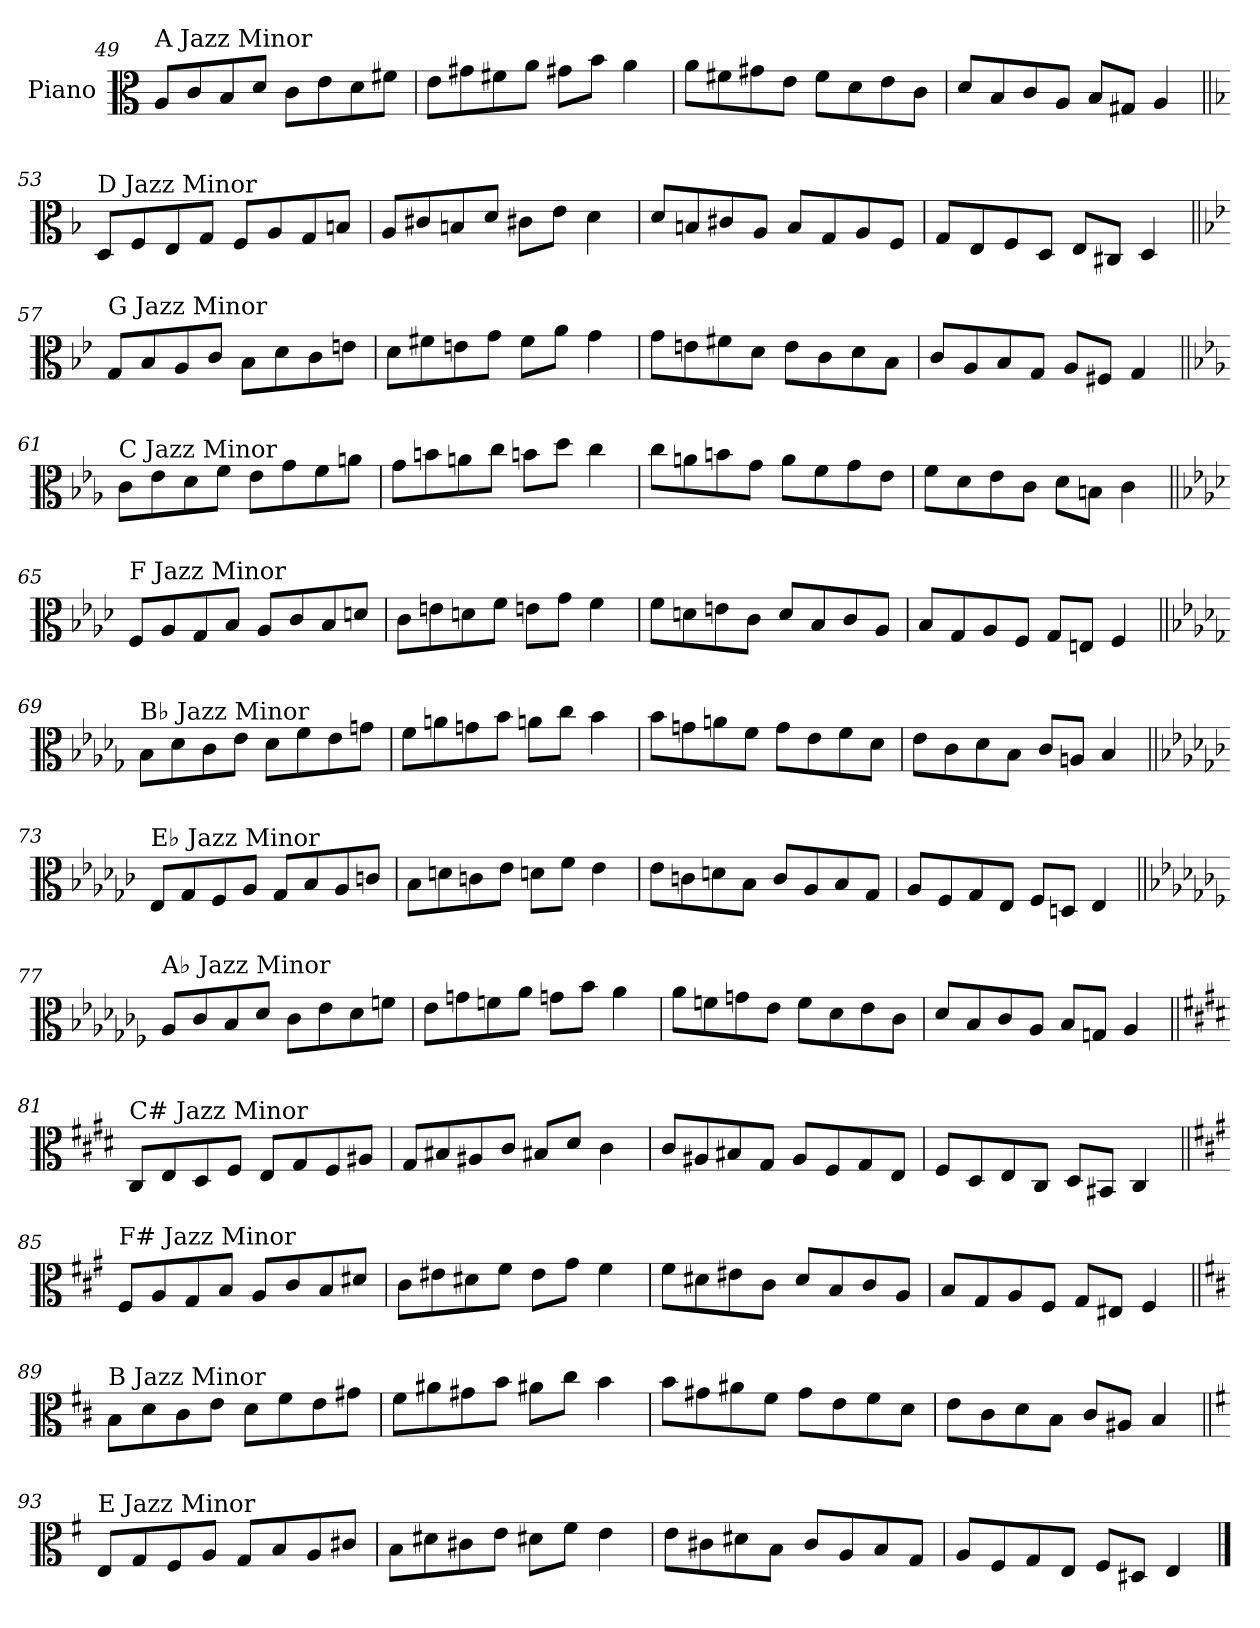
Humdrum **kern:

**kern
*part1
*staff1
*I"Piano
*I'Pno.
!!LO:PB:g=z
*clefC3
*k[]
=49
!LO:TX:a:t=A Jazz Minor
8A/L
8c/
8B/
8d/J
8c\L
8e\
8d\
8f#X\J
=50
8e\L
8g#X\
8f#X\
8a\J
8g#X\L
8b\J
4a\
=51
8a\L
8f#X\
8g#X\
8e\J
8f#\L
8d\
8e\
8c\J
=52
8d/L
8B/
8c/
8A/J
8B/L
8G#X/J
4A/
!!LO:LB:g=z
=53||
*k[b-]
!LO:TX:a:t=D Jazz Minor
8D/L
8F/
8E/
8G/J
8F/L
8A/
8G/
8Bn/J
=54
8A/L
8c#X/
8Bn/
8d/J
8c#X\L
8e\J
4d\
=55
8d/L
8Bn/
8c#X/
8A/J
8B/L
8G/
8A/
8F/J
=56
8G/L
8E/
8F/
8D/J
8E/L
8C#X/J
4D/
!!LO:LB:g=z
=57||
*k[b-e-]
!LO:TX:a:t=G Jazz Minor
8G/L
8B-/
8A/
8c/J
8B-\L
8d\
8c\
8en\J
=58
8d\L
8f#X\
8en\
8g\J
8f#\L
8a\J
4g\
=59
8g\L
8en\
8f#X\
8d\J
8e\L
8c\
8d\
8B-\J
=60
8c/L
8A/
8B-/
8G/J
8A/L
8F#X/J
4G/
!!LO:LB:g=z
=61||
*k[b-e-a-]
!LO:TX:a:t=C Jazz Minor
8c\L
8e-\
8d\
8f\J
8e-\L
8g\
8f\
8an\J
=62
8g\L
8bn\
8an\
8cc\J
8bn\L
8dd\J
4cc\
=63
8cc\L
8an\
8bn\
8g\J
8a\L
8f\
8g\
8e-\J
=64
8f\L
8d\
8e-\
8c\J
8d\L
8Bn\J
4c\
!!LO:LB:g=z
=65||
*k[b-e-a-d-]
!LO:TX:a:t=F Jazz Minor
8F/L
8A-/
8G/
8B-/J
8A-/L
8c/
8B-/
8dn/J
=66
8c\L
8en\
8dn\
8f\J
8en\L
8g\J
4f\
=67
8f\L
8dn\
8en\
8c\J
8d/L
8B-/
8c/
8A-/J
=68
8B-/L
8G/
8A-/
8F/J
8G/L
8En/J
4F/
!!LO:LB:g=z
=69||
*k[b-e-a-d-g-]
!LO:TX:a:t=B♭ Jazz Minor
8B-\L
8d-\
8c\
8e-\J
8d-\L
8f\
8e-\
8gn\J
=70
8f\L
8an\
8gn\
8b-\J
8an\L
8cc\J
4b-\
=71
8b-\L
8gn\
8an\
8f\J
8g\L
8e-\
8f\
8d-\J
=72
8e-\L
8c\
8d-\
8B-\J
8c/L
8An/J
4B-/
!!LO:LB:g=z
=73||
*k[b-e-a-d-g-c-]
!LO:TX:a:t=E♭ Jazz Minor
8E-/L
8G-/
8F/
8A-/J
8G-/L
8B-/
8A-/
8cn/J
=74
8B-\L
8dn\
8cn\
8e-\J
8dn\L
8f\J
4e-\
=75
8e-\L
8cn\
8dn\
8B-\J
8c/L
8A-/
8B-/
8G-/J
=76
8A-/L
8F/
8G-/
8E-/J
8F/L
8Dn/J
4E-/
!!LO:LB:g=z
=77||
*k[b-e-a-d-g-c-f-]
!LO:TX:a:t=A♭ Jazz Minor
8A-/L
8c-/
8B-/
8d-/J
8c-\L
8e-\
8d-\
8fn\J
=78
8e-\L
8gn\
8fn\
8a-\J
8gn\L
8b-\J
4a-\
=79
8a-\L
8fn\
8gn\
8e-\J
8f\L
8d-\
8e-\
8c-\J
=80
8d-/L
8B-/
8c-/
8A-/J
8B-/L
8Gn/J
4A-/
!!LO:LB:g=z
=81||
*k[f#c#g#d#]
!LO:TX:a:t=C# Jazz Minor
8C#/L
8E/
8D#/
8F#/J
8E/L
8G#/
8F#/
8A#X/J
=82
8G#/L
8B#X/
8A#X/
8c#/J
8B#X/L
8d#/J
4c#\
=83
8c#/L
8A#X/
8B#X/
8G#/J
8A#/L
8F#/
8G#/
8E/J
=84
8F#/L
8D#/
8E/
8C#/J
8D#/L
8BB#X/J
4C#/
!!LO:LB:g=z
=85||
*k[f#c#g#]
!LO:TX:a:t=F# Jazz Minor
8F#/L
8A/
8G#/
8B/J
8A/L
8c#/
8B/
8d#X/J
=86
8c#\L
8e#X\
8d#X\
8f#\J
8e#\L
8g#\J
4f#\
=87
8f#\L
8d#X\
8e#X\
8c#\J
8d#/L
8B/
8c#/
8A/J
=88
8B/L
8G#/
8A/
8F#/J
8G#/L
8E#X/J
4F#/
!!LO:LB:g=z
=89||
*k[f#c#]
!LO:TX:a:t=B Jazz Minor
8B\L
8d\
8c#\
8e\J
8d\L
8f#\
8e\
8g#X\J
=90
8f#\L
8a#X\
8g#X\
8b\J
8a#X\L
8cc#\J
4b\
=91
8b\L
8g#X\
8a#X\
8f#\J
8g#\L
8e\
8f#\
8d\J
=92
8e\L
8c#\
8d\
8B\J
8c#/L
8A#X/J
4B/
!!LO:LB:g=z
=93||
*k[f#]
!LO:TX:a:t=E Jazz Minor
8E/L
8G/
8F#/
8A/J
8G/L
8B/
8A/
8c#X/J
=94
8B\L
8d#X\
8c#X\
8e\J
8d#X\L
8f#\J
4e\
=95
8e\L
8c#X\
8d#X\
8B\J
8c#/L
8A/
8B/
8G/J
=96
8A/L
8F#/
8G/
8E/J
8F#/L
8D#X/J
4E/
==
*-
